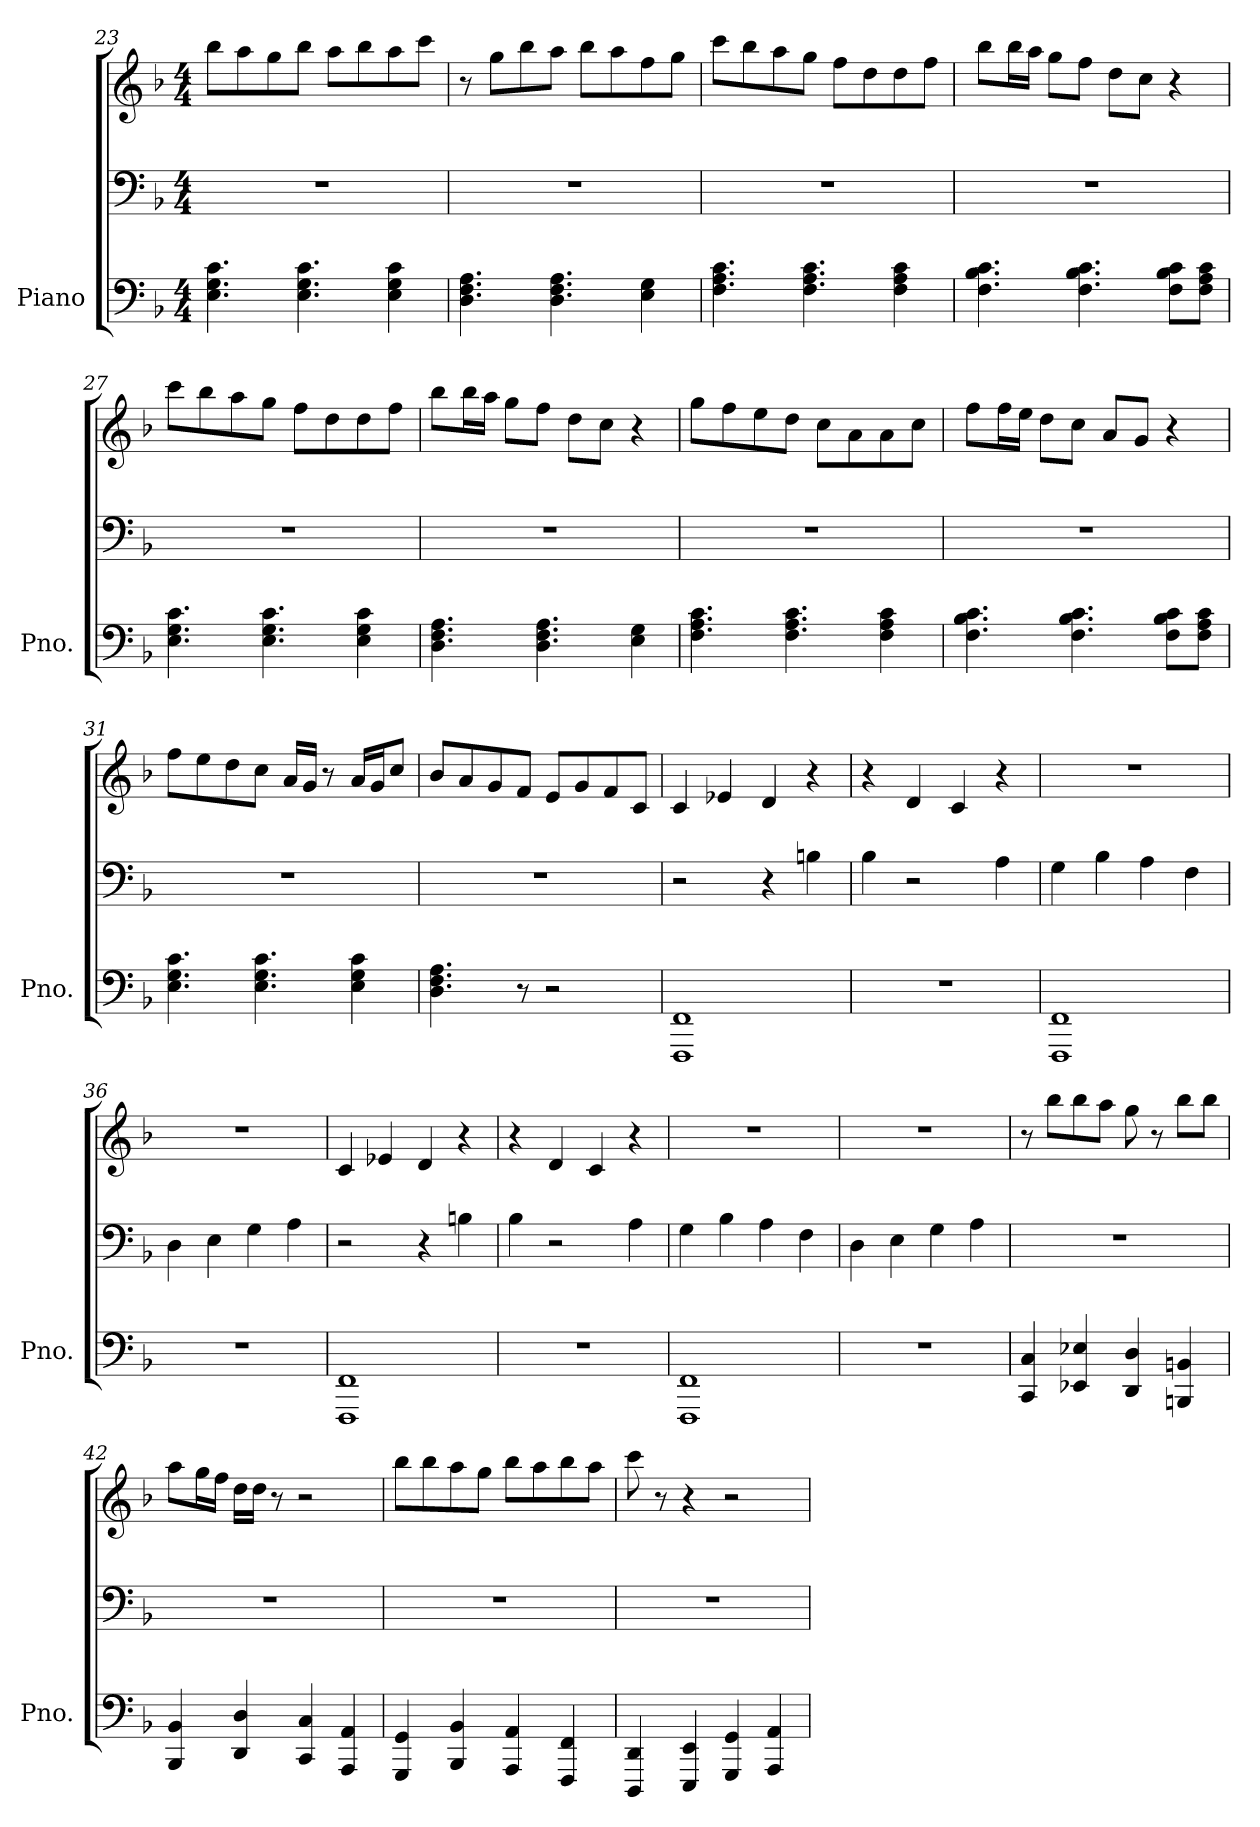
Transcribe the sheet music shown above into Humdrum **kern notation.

**kern	**kern	**kern
*part1	*part1	*part1
*staff3	*staff2	*staff1
*I"Piano	*	*
*I'Pno.	*	*
*clefF4	*clefF4	*clefG2
*k[b-]	*k[b-]	*k[b-]
*M4/4	*M4/4	*M4/4
=23	=23	=23
4.E\ 4.G\ 4.c\	1r	8bb-\L
.	.	8aa\
.	.	8gg\
4.E\ 4.G\ 4.c\	.	8bb-\J
.	.	8aa\L
.	.	8bb-\
4E\ 4G\ 4c\	.	8aa\
.	.	8ccc\J
=24	=24	=24
4.D\ 4.F\ 4.A\	1r	8r
.	.	8gg\L
.	.	8bb-\
4.D\ 4.F\ 4.A\	.	8aa\J
.	.	8bb-\L
.	.	8aa\
4E\ 4G\	.	8ff\
.	.	8gg\J
=25	=25	=25
4.F\ 4.A\ 4.c\	1r	8ccc\L
.	.	8bb-\
.	.	8aa\
4.F\ 4.A\ 4.c\	.	8gg\J
.	.	8ff\L
.	.	8dd\
4F\ 4A\ 4c\	.	8dd\
.	.	8ff\J
!!LO:LB:g=z
=26	=26	=26
4.F\ 4.B-\ 4.c\	1r	8bb-\L
.	.	16bb-\L
.	.	16aa\JJ
.	.	8gg\L
4.F\ 4.B-\ 4.c\	.	8ff\J
.	.	8dd\L
.	.	8cc\J
8F\ 8B-\ 8c\L	.	4r
8F\ 8A\ 8c\J	.	.
=27	=27	=27
4.E\ 4.G\ 4.c\	1r	8ccc\L
.	.	8bb-\
.	.	8aa\
4.E\ 4.G\ 4.c\	.	8gg\J
.	.	8ff\L
.	.	8dd\
4E\ 4G\ 4c\	.	8dd\
.	.	8ff\J
=28	=28	=28
4.D\ 4.F\ 4.A\	1r	8bb-\L
.	.	16bb-\L
.	.	16aa\JJ
.	.	8gg\L
4.D\ 4.F\ 4.A\	.	8ff\J
.	.	8dd\L
.	.	8cc\J
4E\ 4G\	.	4r
=29	=29	=29
4.F\ 4.A\ 4.c\	1r	8gg\L
.	.	8ff\
.	.	8ee\
4.F\ 4.A\ 4.c\	.	8dd\J
.	.	8cc\L
.	.	8a\
4F\ 4A\ 4c\	.	8a\
.	.	8cc\J
!!LO:LB:g=z
=30	=30	=30
4.F\ 4.B-\ 4.c\	1r	8ff\L
.	.	16ff\L
.	.	16ee\JJ
.	.	8dd\L
4.F\ 4.B-\ 4.c\	.	8cc\J
.	.	8a/L
.	.	8g/J
8F\ 8B-\ 8c\L	.	4r
8F\ 8A\ 8c\J	.	.
=31	=31	=31
4.E\ 4.G\ 4.c\	1r	8ff\L
.	.	8ee\
.	.	8dd\
4.E\ 4.G\ 4.c\	.	8cc\J
.	.	16a/LL
.	.	16g/JJ
.	.	8r
4E\ 4G\ 4c\	.	16a/LL
.	.	16g/J
.	.	8cc/J
=32	=32	=32
*	*	*MM80
4.D\ 4.F\ 4.A\	1r	8b-/L
.	.	8a/
.	.	8g/
8r	.	8f/J
*	*	*MM40
2r	.	8e/L
.	.	8g/
.	.	8f/
.	.	8c/J
=33	=33	=33
*	*	*MM120
1FFF 1FF	2r	4c/
.	.	4e-X/
.	4r	4d/
.	4Bn\	4r
=34	=34	=34
1r	4B-\	4r
.	2r	4d/
.	.	4c/
.	4A\	4r
=35	=35	=35
1FFF 1FF	4G\	1r
.	4B-\	.
.	4A\	.
.	4F\	.
!!LO:LB:g=z
=36	=36	=36
1r	4D\	1r
.	4E\	.
.	4G\	.
.	4A\	.
=37	=37	=37
1FFF 1FF	2r	4c/
.	.	4e-X/
.	4r	4d/
.	4Bn\	4r
=38	=38	=38
1r	4B-\	4r
.	2r	4d/
.	.	4c/
.	4A\	4r
=39	=39	=39
1FFF 1FF	4G\	1r
.	4B-\	.
.	4A\	.
.	4F\	.
=40	=40	=40
1r	4D\	1r
.	4E\	.
.	4G\	.
.	4A\	.
=41	=41	=41
4CC/ 4C/	1r	8r
.	.	8bb-\L
4EE-X/ 4E-X/	.	8bb-\
.	.	8aa\J
4DD/ 4D/	.	8gg\
.	.	8r
4BBBn/ 4BBn/	.	8bb-\L
.	.	8bb-\J
=42	=42	=42
4BBB-/ 4BB-/	1r	8aa\L
.	.	16gg\L
.	.	16ff\JJ
4DD/ 4D/	.	16dd\LL
.	.	16dd\JJ
.	.	8r
4CC/ 4C/	.	2r
4AAA/ 4AA/	.	.
!!LO:PB:g=z
=43	=43	=43
4GGG/ 4GG/	1r	8bb-\L
.	.	8bb-\
4BBB-/ 4BB-/	.	8aa\
.	.	8gg\J
4AAA/ 4AA/	.	8bb-\L
.	.	8aa\
4FFF/ 4FF/	.	8bb-\
.	.	8aa\J
=44	=44	=44
4DDD/ 4DD/	1r	8ccc\
.	.	8r
4EEE/ 4EE/	.	4r
4GGG/ 4GG/	.	2r
4AAA/ 4AA/	.	.
=	=	=
*-	*-	*-
